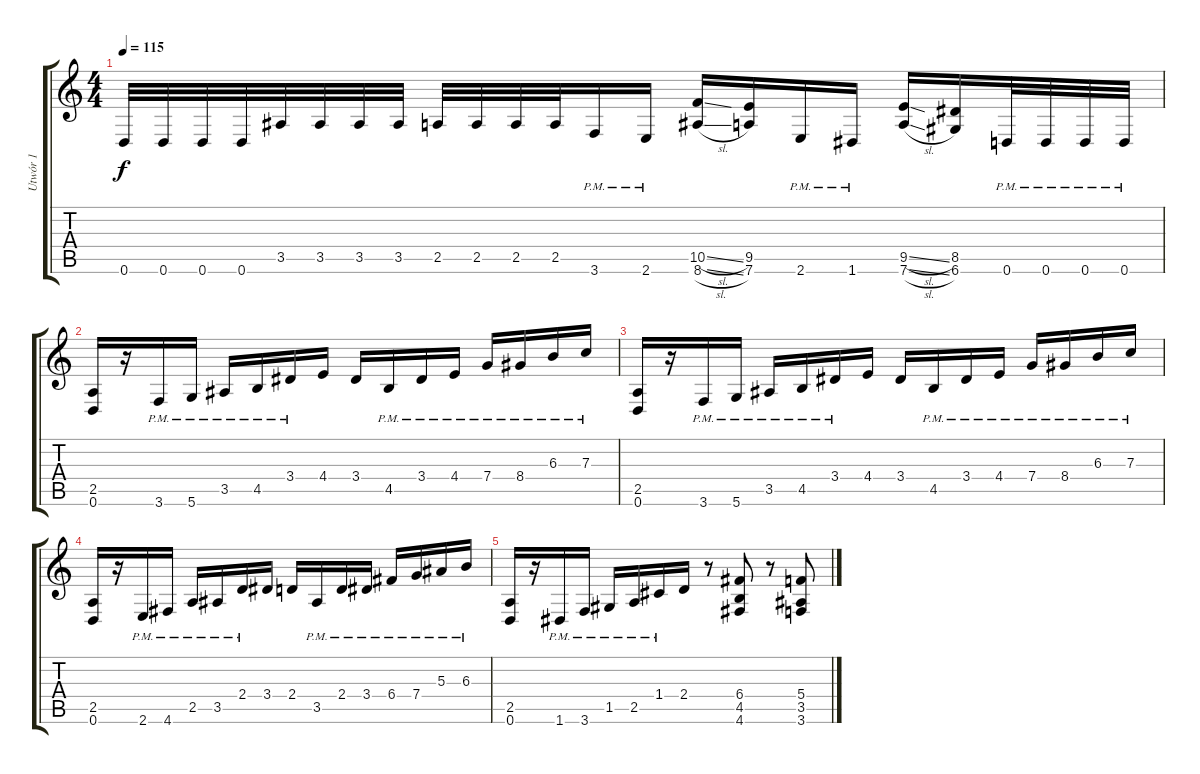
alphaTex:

\track ("Utwór 1" "Utwór 1") {instrument distortionguitar}
\staff {score tabs}
\tuning (D4 A3 F3 C3 G2 D2) {hide}
\ts (4 4)
\tempo 115
\clef g2
\ks c
0.6.32{dy f} 0.6.32 0.6.32 0.6.32 3.5.32 3.5.32 3.5.32 3.5.32 2.5.32 2.5.32 2.5.32 2.5.32 3.6{pm}.16 2.6{pm}.16 (10.5{sl} 8.6{sl}).16 (9.5 7.6).16 2.6{pm}.16 1.6{pm}.16 (9.5{sl} 7.6{sl}).16 (8.5 6.6).16 0.6{pm}.32 0.6{pm}.32 0.6{pm}.32 0.6{pm}.32 |
(2.5 0.6).16 r.16 3.6{pm}.16 5.6{pm}.16 3.5{pm}.16 4.5{pm}.16 3.4{pm}.16 4.4.16 3.4.16 4.5{pm}.16 3.4{pm}.16 4.4{pm}.16 7.4{pm}.16 8.4{pm}.16 6.3{pm}.16 7.3{pm}.16 |
(2.5 0.6).16 r.16 3.6{pm}.16 5.6{pm}.16 3.5{pm}.16 4.5{pm}.16 3.4{pm}.16 4.4.16 3.4.16 4.5{pm}.16 3.4{pm}.16 4.4{pm}.16 7.4{pm}.16 8.4{pm}.16 6.3{pm}.16 7.3{pm}.16 |
(2.5 0.6).16 r.16 2.6{pm}.16 4.6{pm}.16 2.5{pm}.16 3.5{pm}.16 2.4{pm}.16 3.4.16 2.4.16 3.5{pm}.16 2.4{pm}.16 3.4{pm}.16 6.4{pm}.16 7.4{pm}.16 5.3{pm}.16 6.3{pm}.16 |
(2.5 0.6).16 r.16 1.6{pm}.16 3.6{pm}.16 1.5{pm}.16 2.5{pm}.16 1.4{pm}.16 2.4.16 r.8 (6.4 4.5 4.6).8 r.8 (5.4 3.5 3.6).8
